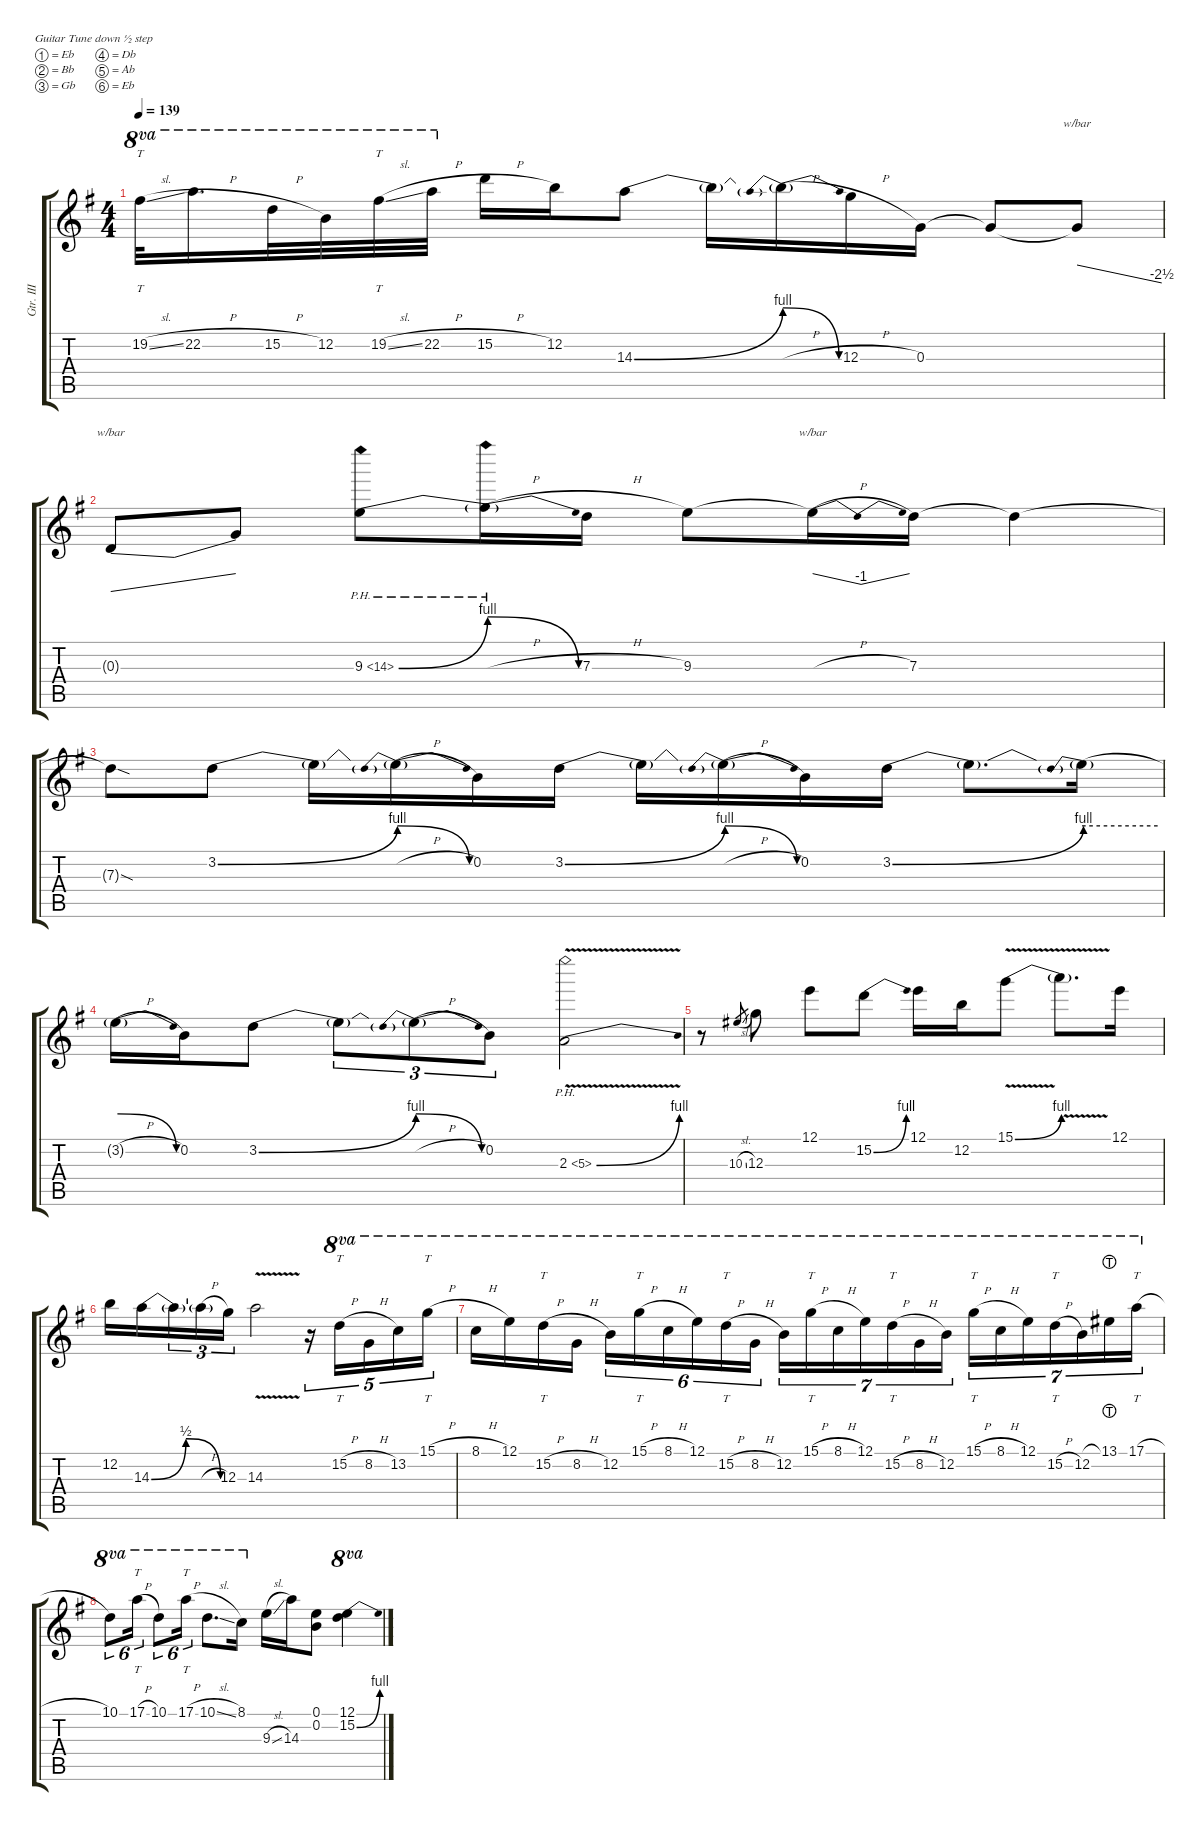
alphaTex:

\defaultSystemsLayout 4
\hideDynamics
\bracketExtendMode groupsimilarinstruments
\otherSystemsTrackNameOrientation horizontal
\track ("Electric Guitar III" "Gtr. III") {multiBarRest instrument distortionguitar}
\staff {score tabs}
\tuning (Eb4 Bb3 Gb3 Db3 Ab2 Eb2)
\displaytranspose 13
\ts (4 4)
\tempo 139
\clef g2
\ks g
19.2{sl acc #}.32{tt ot 8va dy f beam Down} 22.2{h acc forcenatural}.16{d ot 8va beam Down} 15.2{h acc forcenatural}.32{ot 8va beam Down} 12.2{acc forcenatural}.32{ot 8va beam Down} 19.2{sl acc #}.32{tt ot 8va beam Down} 22.2{h acc forcenatural}.32{ot 8va beam Down} 15.2{h acc forcenatural}.16{beam Down} 12.2{acc forcenatural}.16{beam Down} 14.3{be (bend 0 0 60 4) acc forcenatural}.8{beam Down} 14.3{t}.16{beam Down} 14.3{be (prebendrelease 0 4 15 0) h t}.16{beam Down} 12.3{h acc forcenatural}.16{beam Down} 0.3{acc forcenatural}.16{beam Down} 0.3{t acc forcenatural}.8{beam Up} 0.3{t acc forcenatural}.8{tbe (dive default 0 0 60 -10) beam Up} |
0.3{t acc forcenatural}.8{tbe (dive default 0 -10 60 0) beam Up} 0.3{t acc forcenatural}.8{beam Up} 9.3{be (bend 0 0 15 4) ph 5 acc forcenatural}.8{beam Down} 9.3{be (release 0 4 15 0) ph 5 h t}.16{beam Down} 7.3{h acc forcenatural}.16{beam Down} 9.3{acc forcenatural}.8{beam Down} 9.3{h t acc forcenatural}.16{tbe (dip default 0 0 15 -4 30 0) beam Down} 7.3{acc forcenatural}.16{beam Down} 7.3{t acc forcenatural}.4{beam Down} |
7.3{sod t acc forcenatural}.8{beam Down} 3.2{be (bend 0 0 15 4) acc forcenatural}.8{beam Down} 3.2{t}.16{beam Down} 3.2{be (prebendrelease 0 4 15 0) h t}.16{beam Down} 0.2{acc forcenatural}.16{beam Down} 3.2{be (bend 0 0 60 4) acc forcenatural}.16{beam Down} 3.2{t}.16{beam Down} 3.2{be (prebendrelease 0 4 15 0) h t}.16{beam Down} 0.2{acc forcenatural}.16{beam Down} 3.2{be (bend 0 0 60 4) acc forcenatural}.16{beam Down} 3.2{t}.8{d beam Down} 3.2{be (prebend 0 4 60 4) t}.16{beam Down} |
3.2{be (release 0 4 15 0) h t}.16{beam Down} 0.2{acc forcenatural}.16{beam Down} 3.2{be (bend 0 0 60 4) acc forcenatural}.8{beam Down} 3.2{t}.8{tu (3 2) beam Down} 3.2{be (prebendrelease 0 4 15 0) h t}.8{tu (3 2) beam Down} 0.2{acc forcenatural}.8{tu (3 2) beam Down} 2.3{be (bend 0 0 15 4) ph 3 v acc forcenatural}.2{beam Down} |
r.8{beam Down} 10.3{sl acc #}.8{gr beam Up} 12.3{acc forcenatural}.8{beam Down} 12.1{acc forcenatural}.8{beam Down} 15.2{be (bend 0 0 15 4) acc forcenatural}.8{beam Down} 12.1{acc forcenatural}.16{beam Down} 12.2{acc forcenatural}.16{beam Down} 15.1{be (bend 0 0 60 4) v acc forcenatural}.8{beam Down} 15.1{v t}.8{d beam Down} 12.1{acc forcenatural}.16{beam Down} |
12.2{acc forcenatural}.16{beam Down} 14.3{be (bendrelease 0 0 18.599999999999998 2 40.199999999999996 2 60 0) acc forcenatural}.16{beam Down beam merge} 14.3{t acc forcenatural}.16{tu (3 2) beam Down} 14.3{h t acc forcenatural}.16{tu (3 2) beam Down} 12.3{acc forcenatural}.16{tu (3 2) beam Down} 14.3{v acc forcenatural}.2{beam Down} r.16{tu (5 4) beam Down} 15.2{h acc forcenatural}.16{tt tu (5 4) ot 8va beam Down} 8.2{h acc forcenatural}.16{tu (5 4) ot 8va beam Down} 13.2{acc forcenatural}.16{tu (5 4) ot 8va beam Down} 15.1{h acc forcenatural}.16{tt tu (5 4) ot 8va beam Down} |
8.1{h acc forcenatural}.16{ot 8va beam Down} 12.1{acc forcenatural}.16{ot 8va beam Down} 15.2{h acc forcenatural}.16{tt ot 8va beam Down} 8.2{h acc forcenatural}.16{ot 8va beam Down} 12.2{acc forcenatural}.16{tu (6 4) ot 8va beam Down} 15.1{h acc forcenatural}.16{tt tu (6 4) ot 8va beam Down} 8.1{h acc forcenatural}.16{tu (6 4) ot 8va beam Down} 12.1{acc forcenatural}.16{tu (6 4) ot 8va beam Down} 15.2{h acc forcenatural}.16{tt tu (6 4) ot 8va beam Down} 8.2{h acc forcenatural}.16{tu (6 4) ot 8va beam Down} 12.2{acc forcenatural}.16{tu (7 4) ot 8va beam Down} 15.1{h acc forcenatural}.16{tt tu (7 4) ot 8va beam Down} 8.1{h acc forcenatural}.16{tu (7 4) ot 8va beam Down} 12.1{acc forcenatural}.16{tu (7 4) ot 8va beam Down} 15.2{h acc forcenatural}.16{tt tu (7 4) ot 8va beam Down} 8.2{h acc forcenatural}.16{tu (7 4) ot 8va beam Down} 12.2{acc forcenatural}.16{tu (7 4) ot 8va beam Down} 15.1{h acc forcenatural}.16{tt tu (7 4) ot 8va beam Down} 8.1{h acc forcenatural}.16{tu (7 4) ot 8va beam Down} 12.1{acc forcenatural}.16{tu (7 4) ot 8va beam Down} 15.2{h acc forcenatural}.16{tt tu (7 4) ot 8va beam Down} 12.2{acc forcenatural}.16{tu (7 4) ot 8va beam Down} 13.1{lht acc #}.16{tu (7 4) ot 8va beam Down} 17.1{h acc forcenatural}.16{tt tu (7 4) ot 8va beam Down} |
10.1{acc forcenatural}.8{tu (6 4) ot 8va beam Down} 17.1{h acc forcenatural}.16{tt tu (6 4) ot 8va beam Down} 10.1{acc forcenatural}.8{tu (6 4) ot 8va beam Down} 17.1{h acc forcenatural}.16{tt tu (6 4) ot 8va beam Down} 10.1{sl acc forcenatural}.8{d ot 8va beam Down} 8.1{acc forcenatural}.16{ot 8va beam Down} 9.3{sl acc forcenatural}.16{beam Down} 14.3{acc forcenatural}.16{beam Down} (0.1{acc forcenatural} 0.2{acc forcenatural}).8{beam Down} (12.1{acc forcenatural} 15.2{be (bend 0 0 15 4) acc forcenatural}).4{ot 8va beam Down}
